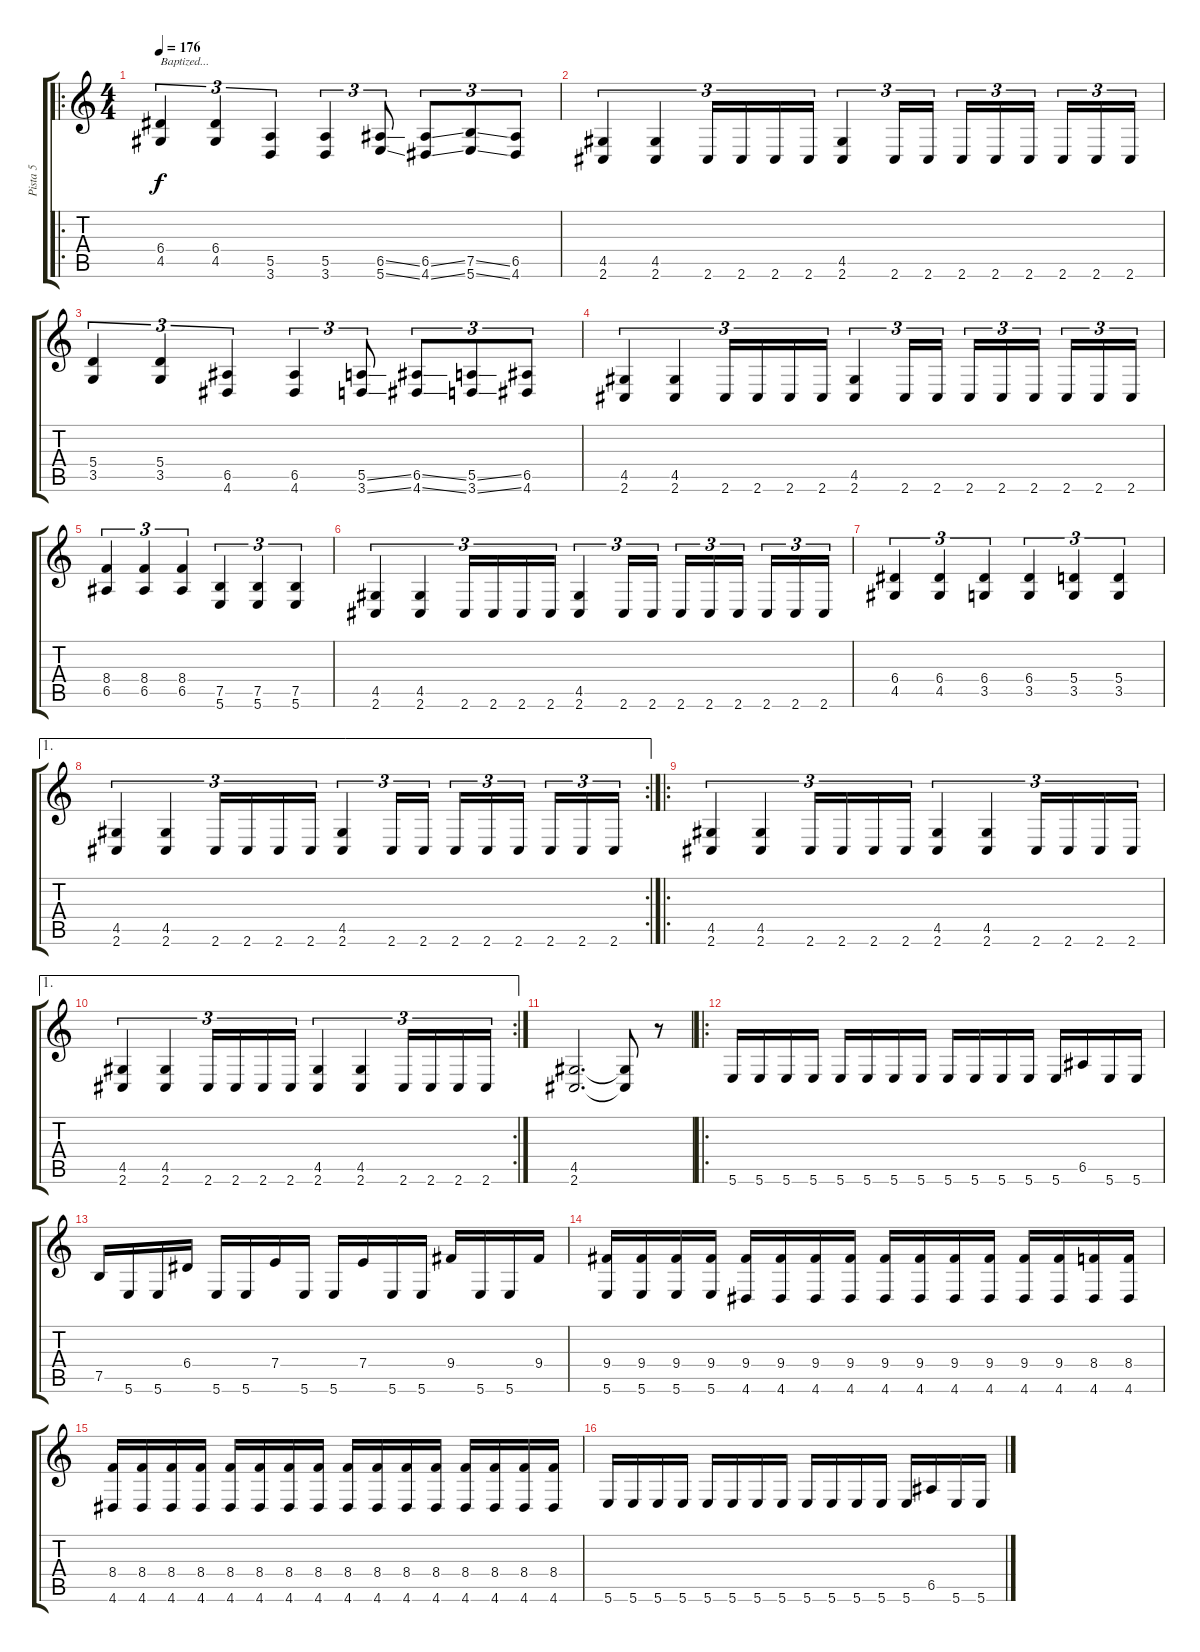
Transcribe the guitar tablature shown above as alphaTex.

\track ("Pista 5" "Pista 5") {instrument distortionguitar}
\staff {score tabs}
\tuning (B3 Gb3 D3 A2 E2 B1) {hide}
\ro
\ts (4 4)
\tempo 176
\clef g2
\ks c
(6.4 4.5).4{tu (3 2) txt "Baptized..." dy f} (6.4 4.5).4{tu (3 2)} (5.5 3.6).4{tu (3 2)} (5.5 3.6).4{tu (3 2)} (6.5{ss} 5.6{ss}).8{tu (3 2)} (6.5{ss} 4.6{ss}).8{tu (3 2)} (7.5{ss} 5.6{ss}).8{tu (3 2)} (6.5 4.6).8{tu (3 2)} |
(4.5 2.6).4{tu (3 2)} (4.5 2.6).4{tu (3 2)} 2.6.16{tu (3 2)} 2.6.16{tu (3 2)} 2.6.16{tu (3 2)} 2.6.16{tu (3 2)} (4.5 2.6).4{tu (3 2)} 2.6.16{tu (3 2)} 2.6.16{tu (3 2)} 2.6.16{tu (3 2)} 2.6.16{tu (3 2)} 2.6.16{tu (3 2)} 2.6.16{tu (3 2)} 2.6.16{tu (3 2)} 2.6.16{tu (3 2)} |
(5.4 3.5).4{tu (3 2)} (5.4 3.5).4{tu (3 2)} (6.5 4.6).4{tu (3 2)} (6.5 4.6).4{tu (3 2)} (5.5{ss} 3.6{ss}).8{tu (3 2)} (6.5{ss} 4.6{ss}).8{tu (3 2)} (5.5{ss} 3.6{ss}).8{tu (3 2)} (6.5 4.6).8{tu (3 2)} |
(4.5 2.6).4{tu (3 2)} (4.5 2.6).4{tu (3 2)} 2.6.16{tu (3 2)} 2.6.16{tu (3 2)} 2.6.16{tu (3 2)} 2.6.16{tu (3 2)} (4.5 2.6).4{tu (3 2)} 2.6.16{tu (3 2)} 2.6.16{tu (3 2)} 2.6.16{tu (3 2)} 2.6.16{tu (3 2)} 2.6.16{tu (3 2)} 2.6.16{tu (3 2)} 2.6.16{tu (3 2)} 2.6.16{tu (3 2)} |
(8.4 6.5).4{tu (3 2)} (8.4 6.5).4{tu (3 2)} (8.4 6.5).4{tu (3 2)} (7.5 5.6).4{tu (3 2)} (7.5 5.6).4{tu (3 2)} (7.5 5.6).4{tu (3 2)} |
(4.5 2.6).4{tu (3 2)} (4.5 2.6).4{tu (3 2)} 2.6.16{tu (3 2)} 2.6.16{tu (3 2)} 2.6.16{tu (3 2)} 2.6.16{tu (3 2)} (4.5 2.6).4{tu (3 2)} 2.6.16{tu (3 2)} 2.6.16{tu (3 2)} 2.6.16{tu (3 2)} 2.6.16{tu (3 2)} 2.6.16{tu (3 2)} 2.6.16{tu (3 2)} 2.6.16{tu (3 2)} 2.6.16{tu (3 2)} |
(6.4 4.5).4{tu (3 2)} (6.4 4.5).4{tu (3 2)} (6.4 3.5).4{tu (3 2)} (6.4 3.5).4{tu (3 2)} (5.4 3.5).4{tu (3 2)} (5.4 3.5).4{tu (3 2)} |
\ae 1
\rc 2
(4.5 2.6).4{tu (3 2)} (4.5 2.6).4{tu (3 2)} 2.6.16{tu (3 2)} 2.6.16{tu (3 2)} 2.6.16{tu (3 2)} 2.6.16{tu (3 2)} (4.5 2.6).4{tu (3 2)} 2.6.16{tu (3 2)} 2.6.16{tu (3 2)} 2.6.16{tu (3 2)} 2.6.16{tu (3 2)} 2.6.16{tu (3 2)} 2.6.16{tu (3 2)} 2.6.16{tu (3 2)} 2.6.16{tu (3 2)} |
\ro
(4.5 2.6).4{tu (3 2)} (4.5 2.6).4{tu (3 2)} 2.6.16{tu (3 2)} 2.6.16{tu (3 2)} 2.6.16{tu (3 2)} 2.6.16{tu (3 2)} (4.5 2.6).4{tu (3 2)} (4.5 2.6).4{tu (3 2)} 2.6.16{tu (3 2)} 2.6.16{tu (3 2)} 2.6.16{tu (3 2)} 2.6.16{tu (3 2)} |
\ae 1
\rc 2
(4.5 2.6).4{tu (3 2)} (4.5 2.6).4{tu (3 2)} 2.6.16{tu (3 2)} 2.6.16{tu (3 2)} 2.6.16{tu (3 2)} 2.6.16{tu (3 2)} (4.5 2.6).4{tu (3 2)} (4.5 2.6).4{tu (3 2)} 2.6.16{tu (3 2)} 2.6.16{tu (3 2)} 2.6.16{tu (3 2)} 2.6.16{tu (3 2)} |
(4.5 2.6).2{d} (4.5{t} 2.6{t}).8 r.8 |
\ro
5.6.16 5.6.16 5.6.16 5.6.16 5.6.16 5.6.16 5.6.16 5.6.16 5.6.16 5.6.16 5.6.16 5.6.16 5.6.16 6.5.16 5.6.16 5.6.16 |
7.5.16 5.6.16 5.6.16 6.4.16 5.6.16 5.6.16 7.4.16 5.6.16 5.6.16 7.4.16 5.6.16 5.6.16 9.4.16 5.6.16 5.6.16 9.4.16 |
(9.4 5.6).16 (9.4 5.6).16 (9.4 5.6).16 (9.4 5.6).16 (9.4 4.6).16 (9.4 4.6).16 (9.4 4.6).16 (9.4 4.6).16 (9.4 4.6).16 (9.4 4.6).16 (9.4 4.6).16 (9.4 4.6).16 (9.4 4.6).16 (9.4 4.6).16 (8.4 4.6).16 (8.4 4.6).16 |
(8.4 4.6).16 (8.4 4.6).16 (8.4 4.6).16 (8.4 4.6).16 (8.4 4.6).16 (8.4 4.6).16 (8.4 4.6).16 (8.4 4.6).16 (8.4 4.6).16 (8.4 4.6).16 (8.4 4.6).16 (8.4 4.6).16 (8.4 4.6).16 (8.4 4.6).16 (8.4 4.6).16 (8.4 4.6).16 |
5.6.16 5.6.16 5.6.16 5.6.16 5.6.16 5.6.16 5.6.16 5.6.16 5.6.16 5.6.16 5.6.16 5.6.16 5.6.16 6.5.16 5.6.16 5.6.16
